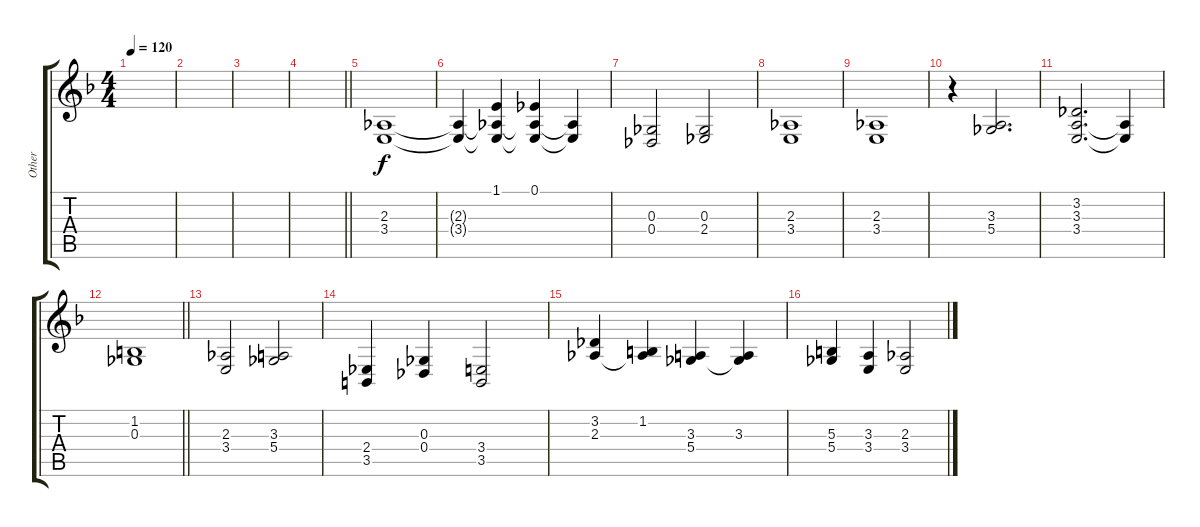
\track ("Other" "Other") {instrument lead1square}
\staff {score tabs}
\tuning (Eb4 Bb3 Gb3 Db3 Ab2 Eb2) {hide}
\ts (4 4)
\tempo 120
\clef g2
\ks dminor
|
|
|
\barLineRight lightlight
|
(2.3 3.4).1 |
(2.3{t} 3.4{t}).4 (1.1 2.3{t} 3.4{t}).4 (0.1 2.3{t} 3.4{t}).4 (2.3{t} 3.4{t}).4 |
(0.3 0.4).2 (0.3 2.4).2 |
(2.3 3.4).1 |
(2.3 3.4).1 |
r.4 (3.3 5.4).2{d} |
(3.2 3.3 3.4).2{d} (3.3{t} 3.4{t}).4 |
\barLineRight lightlight
(1.2 0.3).1 |
(2.3 3.4).2 (3.3 5.4).2 |
(2.4 3.5).4 (0.3 0.4).4 (3.4 3.5).2 |
(3.2 2.3).4 (1.2 2.3{t}).4 (3.3 5.4).4 (3.3 5.4{t}).4 |
(5.3 5.4).4 (3.3 3.4).4 (2.3 3.4).2
